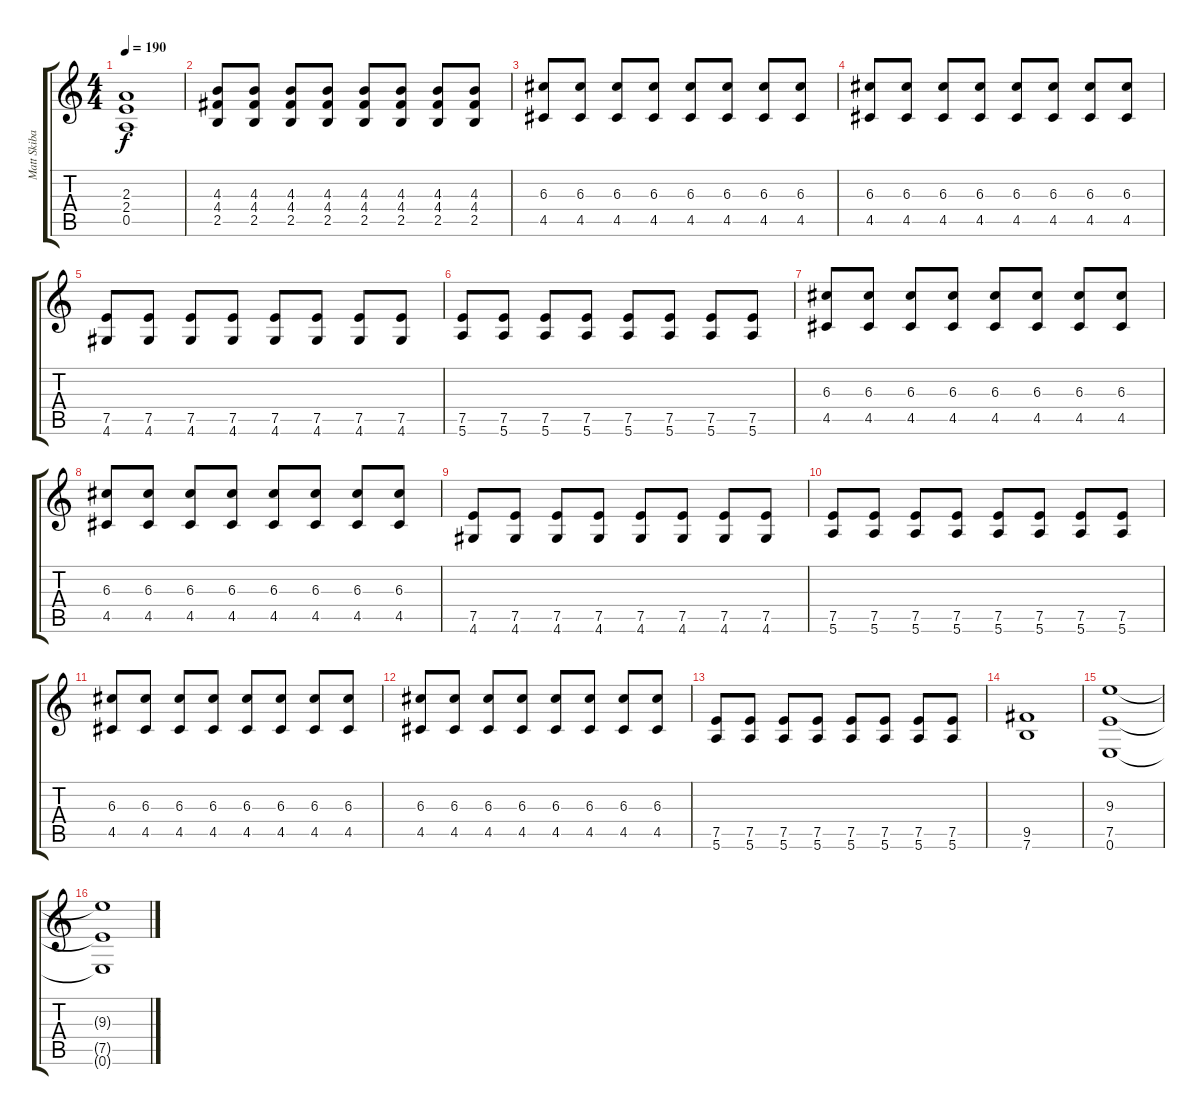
\track ("Matt Skiba" "Matt Skiba") {instrument overdrivenguitar}
\staff {score tabs}
\tuning (E4 B3 G3 D3 A2 E2) {hide}
\ts (4 4)
\tempo 190
\clef g2
\ks c
(2.3 2.4 0.5).1{dy f} |
(4.3 4.4 2.5).8 (4.3 4.4 2.5).8 (4.3 4.4 2.5).8 (4.3 4.4 2.5).8 (4.3 4.4 2.5).8 (4.3 4.4 2.5).8 (4.3 4.4 2.5).8 (4.3 4.4 2.5).8 |
(6.3 4.5).8 (6.3 4.5).8 (6.3 4.5).8 (6.3 4.5).8 (6.3 4.5).8 (6.3 4.5).8 (6.3 4.5).8 (6.3 4.5).8 |
(6.3 4.5).8 (6.3 4.5).8 (6.3 4.5).8 (6.3 4.5).8 (6.3 4.5).8 (6.3 4.5).8 (6.3 4.5).8 (6.3 4.5).8 |
(7.5 4.6).8 (7.5 4.6).8 (7.5 4.6).8 (7.5 4.6).8 (7.5 4.6).8 (7.5 4.6).8 (7.5 4.6).8 (7.5 4.6).8 |
(7.5 5.6).8 (7.5 5.6).8 (7.5 5.6).8 (7.5 5.6).8 (7.5 5.6).8 (7.5 5.6).8 (7.5 5.6).8 (7.5 5.6).8 |
(6.3 4.5).8 (6.3 4.5).8 (6.3 4.5).8 (6.3 4.5).8 (6.3 4.5).8 (6.3 4.5).8 (6.3 4.5).8 (6.3 4.5).8 |
(6.3 4.5).8 (6.3 4.5).8 (6.3 4.5).8 (6.3 4.5).8 (6.3 4.5).8 (6.3 4.5).8 (6.3 4.5).8 (6.3 4.5).8 |
(7.5 4.6).8 (7.5 4.6).8 (7.5 4.6).8 (7.5 4.6).8 (7.5 4.6).8 (7.5 4.6).8 (7.5 4.6).8 (7.5 4.6).8 |
(7.5 5.6).8 (7.5 5.6).8 (7.5 5.6).8 (7.5 5.6).8 (7.5 5.6).8 (7.5 5.6).8 (7.5 5.6).8 (7.5 5.6).8 |
(6.3 4.5).8 (6.3 4.5).8 (6.3 4.5).8 (6.3 4.5).8 (6.3 4.5).8 (6.3 4.5).8 (6.3 4.5).8 (6.3 4.5).8 |
(6.3 4.5).8 (6.3 4.5).8 (6.3 4.5).8 (6.3 4.5).8 (6.3 4.5).8 (6.3 4.5).8 (6.3 4.5).8 (6.3 4.5).8 |
(7.5 5.6).8 (7.5 5.6).8 (7.5 5.6).8 (7.5 5.6).8 (7.5 5.6).8 (7.5 5.6).8 (7.5 5.6).8 (7.5 5.6).8 |
(9.5 7.6).1 |
(9.3 7.5 0.6).1 |
(9.3{t} 7.5{t} 0.6{t}).1
